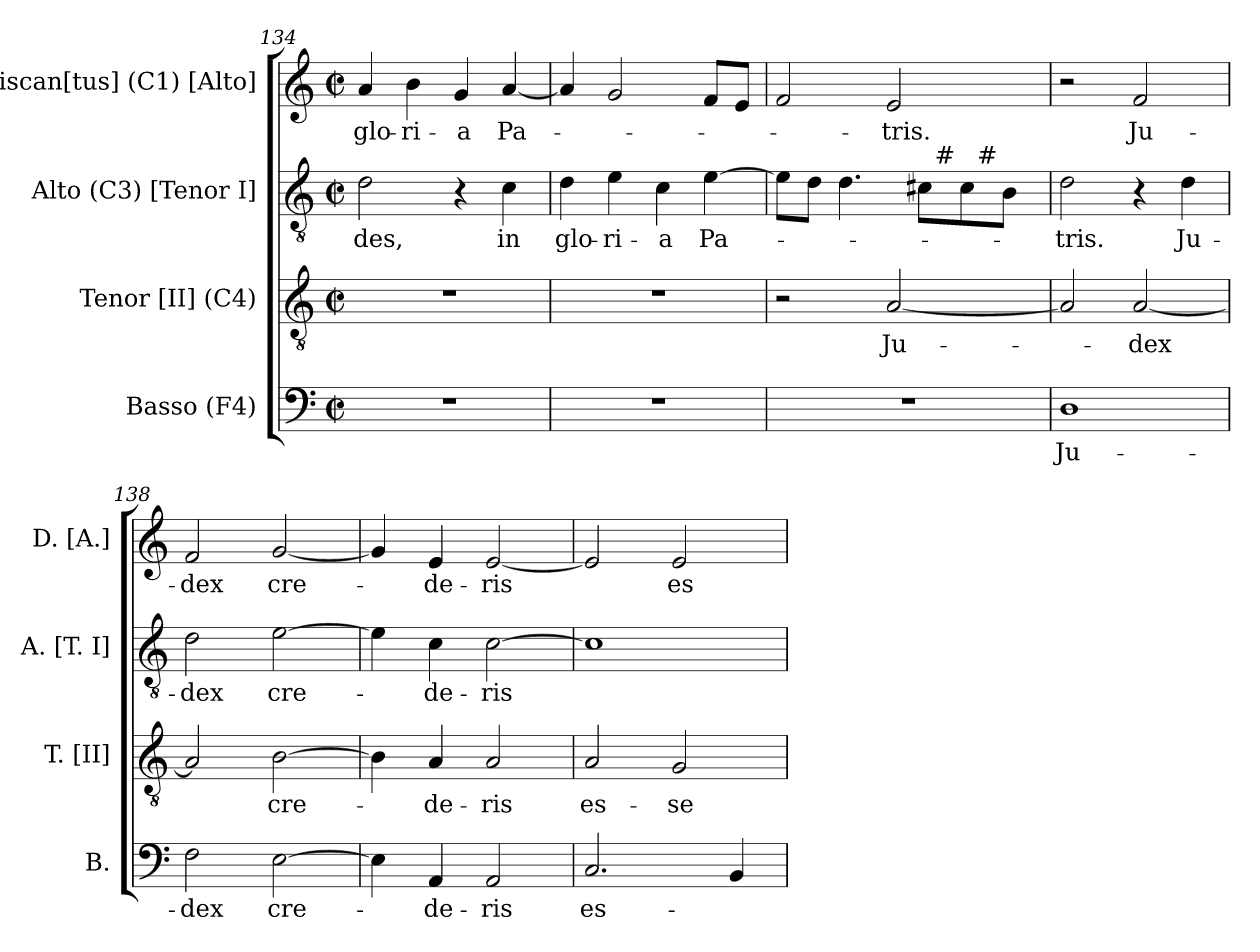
**kern	**text	**kern	**text	**kern	**text	**kern	**text
*part4	*part4	*part3	*part3	*part2	*part2	*part1	*part1
*staff4	*staff4	*staff3	*staff3	*staff2	*staff2	*staff1	*staff1
*I"Basso (F4)	*	*I"Tenor [II] (C4)	*	*I"Alto (C3) [Tenor I]	*	*I"Discan[tus] (C1) [Alto]	*
*I'B.	*	*I'T. [II]	*	*I'A. [T. I]	*	*I'D. [A.]	*
*clefF4	*	*clefGv2	*	*clefGv2	*	*clefG2	*
*	*	*ITrd7c12	*	*ITrd7c12	*	*	*
*k[]	*	*k[]	*	*k[]	*	*k[]	*
*C:	*	*C:	*	*C:	*	*C:	*
*M2/2	*	*M2/2	*	*M2/2	*	*M2/2	*
*met(c|)	*	*met(c|)	*	*met(c|)	*	*met(c|)	*
=134	=134	=134	=134	=134	=134	=134	=134
!	!	!	!	!	!LO:LY:b:color=#000000	!	!
!	!	!	!	!	!	!	!LO:LY:b:color=#000000
1r	.	1r	.	2Di\	-des,	4ai/	glo-
!	!	!	!	!	!	!	!LO:LY:b:color=#000000
.	.	.	.	.	.	4bi\	-ri-
!	!	!	!	!	!	!	!LO:LY:b:color=#000000
.	.	.	.	4r	.	4gi/	-a
!	!	!	!	!	!LO:LY:b:color=#000000	!	!
!	!	!	!	!	!	!	!LO:LY:b:color=#000000
.	.	.	.	4Ci\	in	[<4ai/	Pa-
=135	=135	=135	=135	=135	=135	=135	=135
!	!	!	!	!	!LO:LY:b:color=#000000	!	!
1r	.	1r	.	4Di\	glo-	4ai/]	.
!	!	!	!	!	!LO:LY:b:color=#000000	!	!
.	.	.	.	4Ei\	-ri-	2gi/	.
!	!	!	!	!	!LO:LY:b:color=#000000	!	!
.	.	.	.	4Ci\	-a	.	.
!	!	!	!	!	!LO:LY:b:color=#000000	!	!
.	.	.	.	[>4Ei\	Pa-	8fi/L	.
.	.	.	.	.	.	8ei/J	.
!!LO:LB:g=z
=136	=136	=136	=136	=136	=136	=136	=136
*	*	*	*	*^	*	*	*
*	*	*	*	*	*^	*	*	*
1r	.	2r	.	8Ei\L]	2ryy	2ryy	.	2fi/	.
.	.	.	.	8Di\J	.	.	.	.	.
.	.	.	.	4.Di\	.	.	.	.	.
!	!	!	!LO:LY:b:color=#000000	!	!	!	!	!	!
!	!	!	!	!	!	!	!	!	!LO:LY:b:color=#000000
.	.	[<2AAi/	Ju-	.	8ryy	4ryy	.	2ei/	-tris.
.	.	.	.	8C#i\L	32ryy	.	.	.	.
.	.	.	.	.	256ryy	.	.	.	.
!	!	!	!	!	!LO:TX:a:t=#	!	!	!	!
.	.	.	.	.	4ryy	.	.	.	.
.	.	.	.	8C#i\	.	32ryy	.	.	.
.	.	.	.	.	.	256ryy	.	.	.
!	!	!	!	!	!	!LO:TX:a:t=#	!	!	!
.	.	.	.	.	.	8ryy	.	.	.
.	.	.	.	8BBi\J	.	.	.	.	.
.	.	.	.	.	16ryy	16ryy	.	.	.
.	.	.	.	.	64..ryy	64..ryy	.	.	.
*	*	*	*	*v	*v	*v	*	*	*
=137	=137	=137	=137	=137	=137	=137	=137
*	*	*	*	*^	*	*	*
*	*	*	*	*	*^	*	*	*
!	!LO:LY:b:color=#000000	!	!	!	!	!	!	!	!
*	*	*	*	*v	*v	*v	*	*	*
*	*	*	*	*^	*	*	*
*	*	*	*	*	*^	*	*	*
!	!	!	!	!	!	!	!LO:LY:b:color=#000000	!	!
*	*	*	*	*v	*v	*v	*	*	*
1Di	Ju-	2AAi/]	.	2Di\	-tris.	2r	.
!	!	!	!LO:LY:b:color=#000000	!	!	!	!
!	!	!	!	!	!	!	!LO:LY:b:color=#000000
.	.	[<2AAi/	-dex	4r	.	2fi/	Ju-
!	!	!	!	!	!LO:LY:b:color=#000000	!	!
.	.	.	.	4Di\	Ju-	.	.
=138	=138	=138	=138	=138	=138	=138	=138
!	!LO:LY:b:color=#000000	!	!	!	!	!	!
!	!	!	!	!	!LO:LY:b:color=#000000	!	!
!	!	!	!	!	!	!	!LO:LY:b:color=#000000
2Fi\	-dex	2AAi/]	.	2Di\	-dex	2fi/	-dex
!	!LO:LY:b:color=#000000	!	!	!	!	!	!
!	!	!	!LO:LY:b:color=#000000	!	!	!	!
!	!	!	!	!	!LO:LY:b:color=#000000	!	!
!	!	!	!	!	!	!	!LO:LY:b:color=#000000
[>2Ei\	cre-	[>2BBi\	cre-	[>2Ei\	cre-	[<2gi/	cre-
=139	=139	=139	=139	=139	=139	=139	=139
4Ei\]	.	4BBi\]	.	4Ei\]	.	4gi/]	.
!	!LO:LY:b:color=#000000	!	!	!	!	!	!
!	!	!	!LO:LY:b:color=#000000	!	!	!	!
!	!	!	!	!	!LO:LY:b:color=#000000	!	!
!	!	!	!	!	!	!	!LO:LY:b:color=#000000
4AAi/	-de-	4AAi/	-de-	4Ci\	-de-	4ei/	-de-
!	!LO:LY:b:color=#000000	!	!	!	!	!	!
!	!	!	!LO:LY:b:color=#000000	!	!	!	!
!	!	!	!	!	!LO:LY:b:color=#000000	!	!
!	!	!	!	!	!	!	!LO:LY:b:color=#000000
2AAi/	-ris	2AAi/	-ris	[>2Ci\	-ris	[<2ei/	-ris
=140	=140	=140	=140	=140	=140	=140	=140
!	!LO:LY:b:color=#000000	!	!	!	!	!	!
!	!	!	!LO:LY:b:color=#000000	!	!	!	!
2.Ci/	es-	2AAi/	es-	1Ci]	.	2ei/]	.
!	!	!	!LO:LY:b:color=#000000	!	!	!	!
!	!	!	!	!	!	!	!LO:LY:b:color=#000000
.	.	2GGi/	-se	.	.	2ei/	es-
4BBi/	.	.	.	.	.	.	.
=	=	=	=	=	=	=	=
*-	*-	*-	*-	*-	*-	*-	*-
